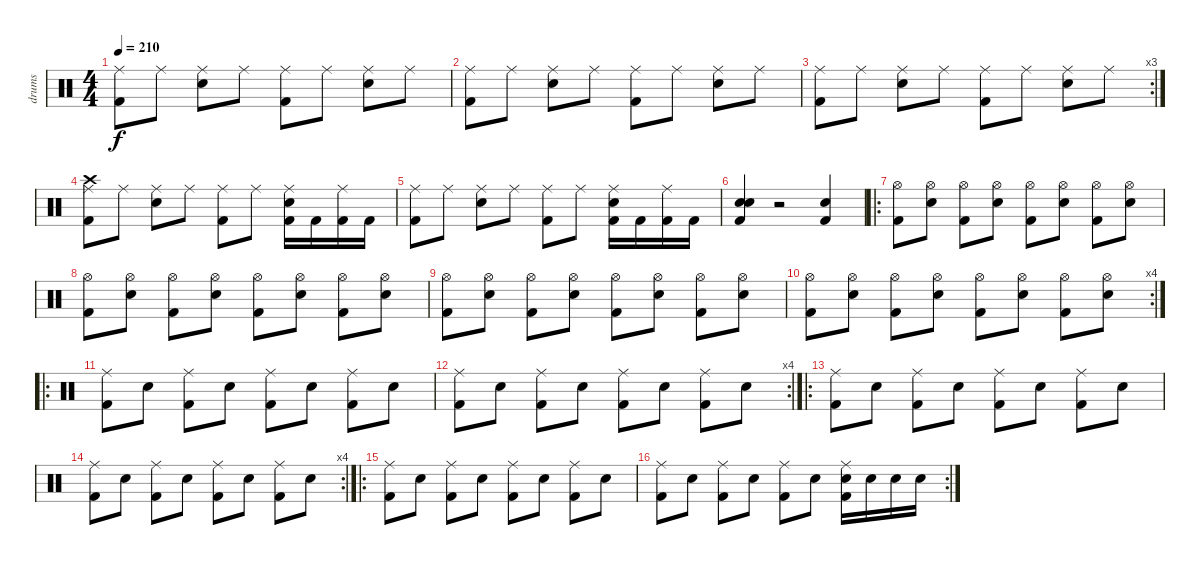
\track ("drums" "drums") {instrument percussion}
\staff {score}
\articulation defaults
\ts (4 4)
\tempo 210
\clef neutral
\ks c
("Ride (middle)" "Kick (hit) 2").8{dy f} "Ride (middle)".8 ("Ride (middle)" "Snare (hit) 2").8 "Ride (middle)".8 ("Ride (middle)" "Kick (hit) 2").8 "Ride (middle)".8 ("Ride (middle)" "Snare (hit) 2").8 "Ride (middle)".8 |
("Ride (middle)" "Kick (hit) 2").8 "Ride (middle)".8 ("Ride (middle)" "Snare (hit) 2").8 "Ride (middle)".8 ("Ride (middle)" "Kick (hit) 2").8 "Ride (middle)".8 ("Ride (middle)" "Snare (hit) 2").8 "Ride (middle)".8 |
\rc 3
("Ride (middle)" "Kick (hit) 2").8 "Ride (middle)".8 ("Ride (middle)" "Snare (hit) 2").8 "Ride (middle)".8 ("Ride (middle)" "Kick (hit) 2").8 "Ride (middle)".8 ("Ride (middle)" "Snare (hit) 2").8 "Ride (middle)".8 |
("Crash high (hit)" "Ride (middle)" "Kick (hit) 2").8 "Ride (middle)".8 ("Ride (middle)" "Snare (hit) 2").8 "Ride (middle)".8 ("Ride (middle)" "Kick (hit) 2").8 "Ride (middle)".8 ("Ride (middle)" "Snare (hit) 2" "Kick (hit) 2").16 "Kick (hit) 2".16 ("Ride (middle)" "Kick (hit) 2").16 "Kick (hit) 2".16 |
("Ride (middle)" "Kick (hit) 2").8 "Ride (middle)".8 ("Ride (middle)" "Snare (hit) 2").8 "Ride (middle)".8 ("Ride (middle)" "Kick (hit) 2").8 "Ride (middle)".8 ("Ride (middle)" "Snare (hit) 2" "Kick (hit) 2").16 "Kick (hit) 2".16 ("Ride (middle)" "Kick (hit) 2").16 "Kick (hit) 2".16 |
("Electric Snare (hit)" "Snare (hit) 2" "Kick (hit) 2").4 r.2 ("Snare (hit) 2" "Kick (hit) 2").4 |
\ro
("Hi-Hat (open)" "Kick (hit) 2").8 ("Hi-Hat (open)" "Snare (hit) 2").8 ("Hi-Hat (open)" "Kick (hit) 2").8 ("Hi-Hat (open)" "Snare (hit) 2").8 ("Hi-Hat (open)" "Kick (hit) 2").8 ("Hi-Hat (open)" "Snare (hit) 2").8 ("Hi-Hat (open)" "Kick (hit) 2").8 ("Hi-Hat (open)" "Snare (hit) 2").8 |
("Hi-Hat (open)" "Kick (hit) 2").8 ("Hi-Hat (open)" "Snare (hit) 2").8 ("Hi-Hat (open)" "Kick (hit) 2").8 ("Hi-Hat (open)" "Snare (hit) 2").8 ("Hi-Hat (open)" "Kick (hit) 2").8 ("Hi-Hat (open)" "Snare (hit) 2").8 ("Hi-Hat (open)" "Kick (hit) 2").8 ("Hi-Hat (open)" "Snare (hit) 2").8 |
("Hi-Hat (open)" "Kick (hit) 2").8 ("Hi-Hat (open)" "Snare (hit) 2").8 ("Hi-Hat (open)" "Kick (hit) 2").8 ("Hi-Hat (open)" "Snare (hit) 2").8 ("Hi-Hat (open)" "Kick (hit) 2").8 ("Hi-Hat (open)" "Snare (hit) 2").8 ("Hi-Hat (open)" "Kick (hit) 2").8 ("Hi-Hat (open)" "Snare (hit) 2").8 |
\rc 4
("Hi-Hat (open)" "Kick (hit) 2").8 ("Hi-Hat (open)" "Snare (hit) 2").8 ("Hi-Hat (open)" "Kick (hit) 2").8 ("Hi-Hat (open)" "Snare (hit) 2").8 ("Hi-Hat (open)" "Kick (hit) 2").8 ("Hi-Hat (open)" "Snare (hit) 2").8 ("Hi-Hat (open)" "Kick (hit) 2").8 ("Hi-Hat (open)" "Snare (hit) 2").8 |
\ro
("Ride (middle)" "Kick (hit) 2").8 "Snare (hit) 2".8 ("Ride (middle)" "Kick (hit) 2").8 "Snare (hit) 2".8 ("Ride (middle)" "Kick (hit) 2").8 "Snare (hit) 2".8 ("Ride (middle)" "Kick (hit) 2").8 "Snare (hit) 2".8 |
\rc 4
("Ride (middle)" "Kick (hit) 2").8 "Snare (hit) 2".8 ("Ride (middle)" "Kick (hit) 2").8 "Snare (hit) 2".8 ("Ride (middle)" "Kick (hit) 2").8 "Snare (hit) 2".8 ("Ride (middle)" "Kick (hit) 2").8 "Snare (hit) 2".8 |
\ro
("Ride (middle)" "Kick (hit) 2").8 "Snare (hit) 2".8 ("Ride (middle)" "Kick (hit) 2").8 "Snare (hit) 2".8 ("Ride (middle)" "Kick (hit) 2").8 "Snare (hit) 2".8 ("Ride (middle)" "Kick (hit) 2").8 "Snare (hit) 2".8 |
\rc 4
("Ride (middle)" "Kick (hit) 2").8 "Snare (hit) 2".8 ("Ride (middle)" "Kick (hit) 2").8 "Snare (hit) 2".8 ("Ride (middle)" "Kick (hit) 2").8 "Snare (hit) 2".8 ("Ride (middle)" "Kick (hit) 2").8 "Snare (hit) 2".8 |
\ro
("Ride (middle)" "Kick (hit) 2").8 "Snare (hit) 2".8 ("Ride (middle)" "Kick (hit) 2").8 "Snare (hit) 2".8 ("Ride (middle)" "Kick (hit) 2").8 "Snare (hit) 2".8 ("Ride (middle)" "Kick (hit) 2").8 "Snare (hit) 2".8 |
\rc 2
("Ride (middle)" "Kick (hit) 2").8 "Snare (hit) 2".8 ("Ride (middle)" "Kick (hit) 2").8 "Snare (hit) 2".8 ("Ride (middle)" "Kick (hit) 2").8 "Snare (hit) 2".8 ("Ride (middle)" "Snare (hit) 2" "Kick (hit) 2").16 "Snare (hit) 2".16 "Snare (hit) 2".16 "Snare (hit) 2".16
